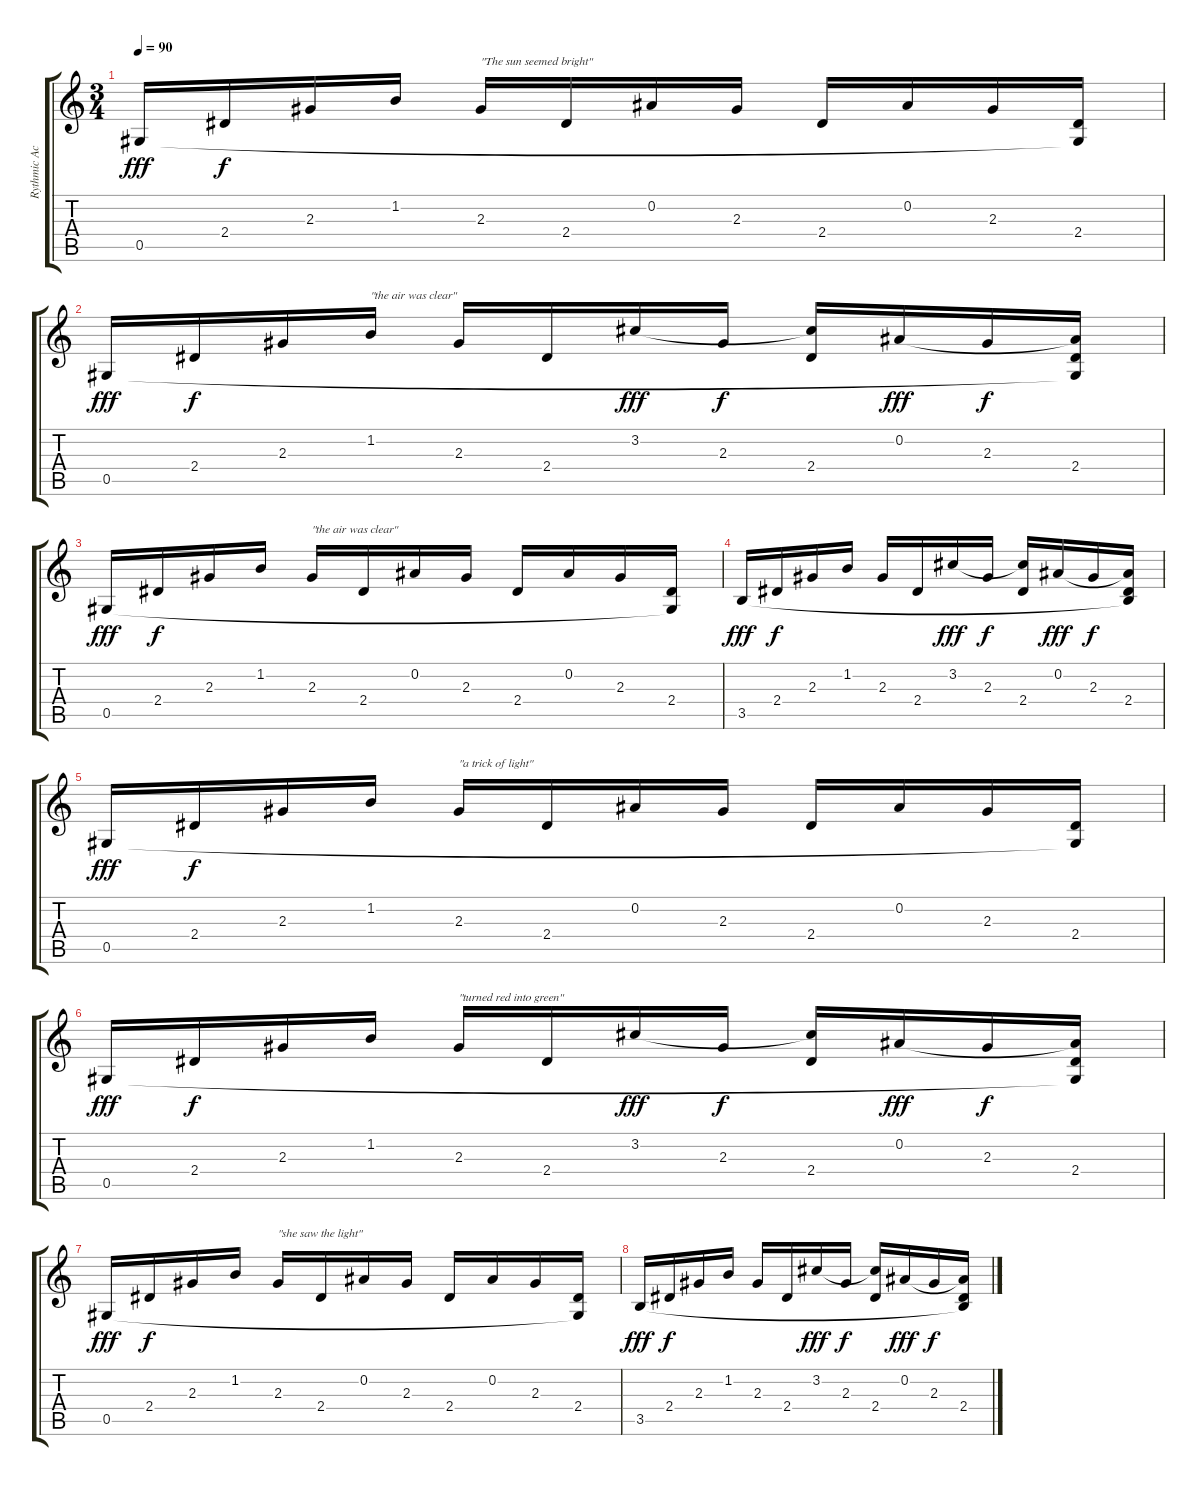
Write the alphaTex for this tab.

\track ("Rythmic Acoustic Guitar" "Rythmic Ac") {instrument acousticguitarnylon}
\staff {score tabs}
\tuning (Eb4 Bb3 Gb3 Db3 Ab2 Eb2) {hide}
\ts (3 4)
\tempo 90
\clef g2
\ks c
0.5.16{dy fff} 2.4.16{dy f} 2.3.16 1.2.16 2.3.16{txt "\"The sun seemed bright\""} 2.4.16 0.2.16 2.3.16 2.4.16 0.2.16 2.3.16 (2.4 0.5{t}).16 |
0.5.16{dy fff} 2.4.16{dy f} 2.3.16 1.2.16{txt "\"the air was clear\""} 2.3.16 2.4.16 3.2.16{dy fff} 2.3.16{dy f} (3.2{t} 2.4).16 0.2.16{dy fff} 2.3.16{dy f} (0.2{t} 2.4 0.5{t}).16 |
0.5.16{dy fff} 2.4.16{dy f} 2.3.16 1.2.16 2.3.16{txt "\"the air was clear\""} 2.4.16 0.2.16 2.3.16 2.4.16 0.2.16 2.3.16 (2.4 0.5{t}).16 |
3.5.16{dy fff} 2.4.16{dy f} 2.3.16 1.2.16 2.3.16 2.4.16 3.2.16{dy fff} 2.3.16{dy f} (3.2{t} 2.4).16 0.2.16{dy fff} 2.3.16{dy f} (0.2{t} 2.4 3.5{t}).16 |
0.5.16{dy fff} 2.4.16{dy f} 2.3.16 1.2.16 2.3.16{txt "\"a trick of light\""} 2.4.16 0.2.16 2.3.16 2.4.16 0.2.16 2.3.16 (2.4 0.5{t}).16 |
0.5.16{dy fff} 2.4.16{dy f} 2.3.16 1.2.16 2.3.16{txt "\"turned red into green\""} 2.4.16 3.2.16{dy fff} 2.3.16{dy f} (3.2{t} 2.4).16 0.2.16{dy fff} 2.3.16{dy f} (0.2{t} 2.4 0.5{t}).16 |
0.5.16{dy fff} 2.4.16{dy f} 2.3.16 1.2.16 2.3.16{txt "\"she saw the light\""} 2.4.16 0.2.16 2.3.16 2.4.16 0.2.16 2.3.16 (2.4 0.5{t}).16 |
3.5.16{dy fff} 2.4.16{dy f} 2.3.16 1.2.16 2.3.16 2.4.16 3.2.16{dy fff} 2.3.16{dy f} (3.2{t} 2.4).16 0.2.16{dy fff} 2.3.16{dy f} (0.2{t} 2.4 3.5{t}).16
